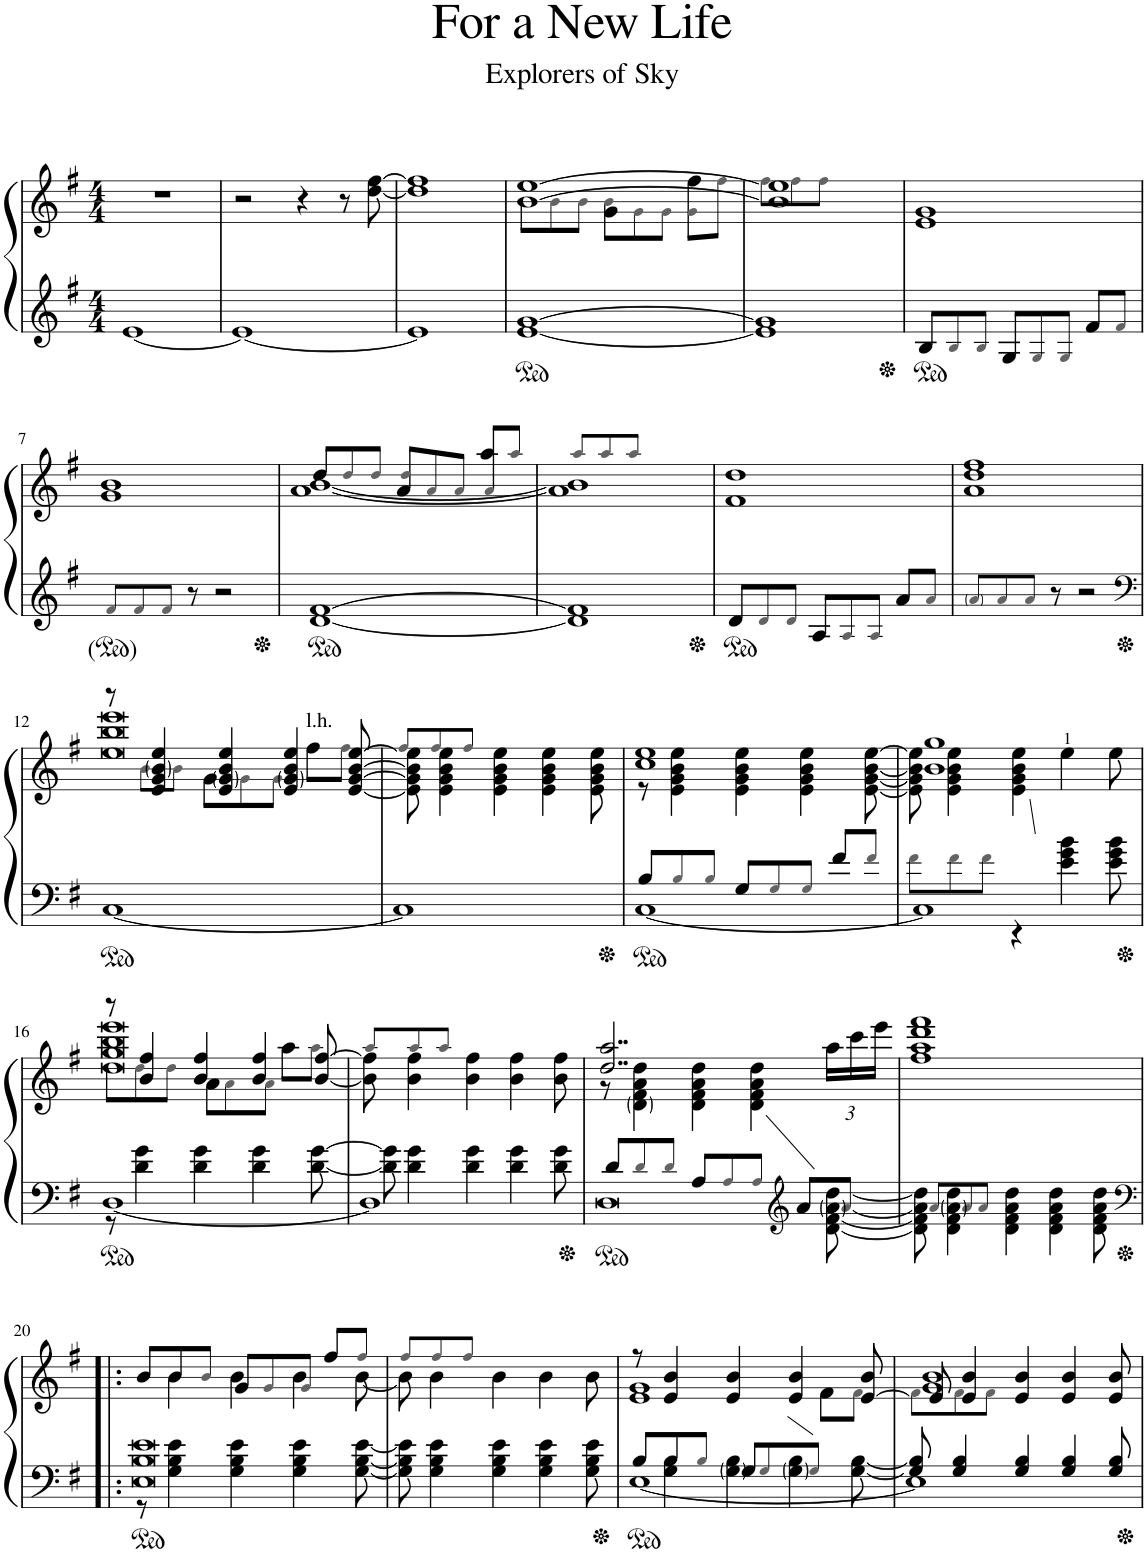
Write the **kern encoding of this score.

**kern	**kern
*part1	*part1
*staff2	*staff1
*I"Piano	*
*I'Pno.	*
*clefG2	*clefG2
*k[f#]	*k[f#]
*M4/4	*M4/4
=1	=1
[1e	1r
=2	=2
1e_	2r
.	4r
.	8r
.	[8dd\ [8ff#\
=3	=3
1e]	1dd] 1ff#]
=4	=4
*	*^
[1e [1g	[1b [1ee	8b\L
.	.	8b!i\
.	.	8b!i\J
.	.	8g\ 8b!i\L
.	.	8g!i\
.	.	8g!i\J
.	.	8g!i\ 8ff#\L
.	.	8ff#!i\J
=5	=5	=5
1e] 1g]	1b] 1ee]	8ff#!i\L
.	.	8ff#!i\
.	.	8ff#!i\J
.	.	8ryy
.	.	2ryy
*	*v	*v
=6	=6
8B/L	1e 1g
8B!i/	.
8B!i/J	.
8G/L	.
8G!i/	.
8G!i/J	.
8f#/L	.
8f#!i/J	.
!!LO:LB:g=z
=7	=7
8f#!i/L	1g 1b
8f#!i/	.
8f#!i/J	.
8r	.
2r	.
=8	=8
*	*^
[1d [1f#	8dd/L	[1a [1b
.	8dd!i/	.
.	8dd!i/J	.
.	8a/ 8dd!i/L	.
.	8a!i/	.
.	8a!i/J	.
.	8a!i/ 8aa/L	.
.	8aa!i/J	.
=9	=9	=9
1d] 1f#]	8aa!i/L	1a] 1b]
.	8aa!i/	.
.	8aa!i/J	.
.	8ryy	.
.	2ryy	.
*	*v	*v
=10	=10
8d/L	1f# 1dd
8d!i/	.
8d!i/J	.
8A/L	.
8A!i/	.
8A!i/J	.
8a/L	.
8a!i/J	.
=11	=11
8a!i/L	1a 1dd 1ff#
8a!i/	.
8a!i/J	.
8r	.
2r	.
!!LO:LB:g=z
=12	=12
*clefF4	*
*	*^
*	*	*^
[1C	8ryy	8r	1ee 1bb 1eee
.	4e/ 4g/ 4b/ 4ee/	8b!i\L	.
.	.	8b!i\J	.
.	4e/ 4g/ 4b/ 4ee/	8g\L	.
.	.	8g!i\	.
.	4e/ 4g/ 4b/ 4ee/	8g!i\J	.
!	!	!LO:TX:a:t=l.h.	!
.	.	8ff#\L	.
.	[<8e/ [8g/ [8b/ [8ee/	8ff#!i\J	.
*	*	*v	*v
=13	=13	=13
1C]	8ff#!i/L	8e\] 8g\] 8b\] 8ee\]
.	8ff#!i/	4e\ 4g\ 4b\ 4ee\
.	8ff#!i/J	.
.	8ryy	4e\ 4g\ 4b\ 4ee\
.	2ryy	.
.	.	4e\ 4g\ 4b\ 4ee\
.	.	8e\ 8g\ 8b\ 8ee\
=14	=14	=14
*^	*	*
8B/L	[1C	1cc 1ee	8r
8B!i/	.	.	4e\ 4g\ 4b\ 4ee\
8B!i/J	.	.	.
8G/L	.	.	4e\ 4g\ 4b\ 4ee\
8G!i/	.	.	.
8G!i/J	.	.	4e\ 4g\ 4b\ 4ee\
8f#/L	.	.	.
8f#!i/J	.	.	[8e\ [8g\ [8b\ [>8ee\
=15	=15	=15	=15
1C]	8f#!i\L	1b 1gg	8e\] 8g\] 8b\] 8ee\]
.	8f#!i\	.	4e\ 4g\ 4b\ 4ee\
.	8f#!i\J	.	.
.	4r	.	4e\ 4g\ 4b\ 4ee\
.	4e\ 4g\ 4b\	.	4ee\
.	8e\ 8g\ 8b\	.	8ee\
!!LO:LB:g=z
=16	=16	=16	=16
*	*	*	*^
[1D	8r	8r	8dd\L	1dd 1gg 1bb 1eee
.	4d\ 4g\	4b/ 4ff#/	8dd!i\	.
.	.	.	8dd!i\J	.
.	4d\ 4g\	4b/ 4ff#/	8a\L	.
.	.	.	8a!i\	.
.	4d\ 4g\	4b/ 4ff#/	8a!i\J	.
.	.	.	8aa\L	.
.	[8d\ [>8g\	[<8b/ [8ff#/	8aa!i\J	.
*	*	*	*v	*v
=17	=17	=17	=17
1D]	8d\] 8g\]	8aa!i/L	8b\] 8ff#\]
.	4d\ 4g\	8aa!i/	4b\ 4ff#\
.	.	8aa!i/J	.
.	4d\ 4g\	8ryy	4b\ 4ff#\
.	.	2ryy	.
.	4d\ 4g\	.	4b\ 4ff#\
.	8d\ 8g\	.	8b\ 8ff#\
=18	=18	=18	=18
*	*^	*	*
8d/L	2..ryy	1D	2..dd/ 2..aa/	8r
8d!i/	.	.	.	4d\ 4f#\ 4a\ 4dd\
8d!i/J	.	.	.	.
8A/L	.	.	.	4d\ 4f#\ 4a\ 4dd\
8A!i/	.	.	.	.
8A!i/J	.	.	.	4d\ 4f#\ 4a\ 4dd\
*clefG2	*	*	*	*
8a/L	.	.	.	.
*	*	*	*Xbrackettup	*
8a!i/J	[8d\ [8f#\ [8a\ [8dd\	.	24aa\LL	8ryy
.	.	.	24ccc\	.
.	.	.	24eee\JJ	.
*	*v	*v	*	*
*	*	*v	*v
=19	=19	=19
8a!i/L	8d\] 8f#\] 8a\] 8dd\]	1ff# 1aa 1ddd 1fff#
8a!i/	4d\ 4f#\ 4a\ 4dd\	.
8a!i/J	.	.
8ryy	4d\ 4f#\ 4a\ 4dd\	.
2ryy	.	.
.	4d\ 4f#\ 4a\ 4dd\	.
.	8d\ 8f#\ 8a\ 8dd\	.
!!LO:LB:g=z
=20!|:	=20!|:	=20!|:
*clefF4	*	*
*	*	*^
1E 1B 1e	8r	8b/L	8ryy
.	4G\ 4B\ 4e\	8bi/	4b\
.	.	8b!i/J	.
.	4G\ 4B\ 4e\	8g/L	4b\
.	.	8g!i/	.
.	4G\ 4B\ 4e\	8g!i/J	4b\
.	.	8ff#/L	.
.	[8G\ [8B\ [8e\	8ff#!i/J	[8b\
*v	*v	*	*
=21	=21	=21
8G\] 8B\] 8e\]	8ff#!i/L	8b\]
4G\ 4B\ 4e\	8ff#!i/	4b\
.	8ff#!i/J	.
4G\ 4B\ 4e\	8ryy	4b\
.	2ryy	.
4G\ 4B\ 4e\	.	4b\
8G\ 8B\ 8e\	.	8b\
=22	=22	=22
*^	*	*^
*	*^	*	*	*
8B/L	8ryy	[1E	8r	2.ryy	1e 1g
8Bi/	4G\ 4B\	.	4e/ 4b/	.	.
8B!i/J	.	.	.	.	.
8G/L	4G\ 4B\	.	4e/ 4b/	.	.
8G!i/	.	.	.	.	.
8G!i/J	4G\ 4B\	.	4e/ 4b/	.	.
4ryy	.	.	.	8f#\L	.
.	[8G\ [8B\	.	[8e/ 8b/	8f#!i\J	.
*	*v	*v	*	*	*
=23	=23	=23	=23	=23
8G/] 8B/]	1E]	8e/]	8f#!i\L	1g 1b
4G/ 4B/	.	4e/ 4b/	8f#!i\	.
.	.	.	8f#!i\J	.
4G/ 4B/	.	4e/ 4b/	2ryy	.
4G/ 4B/	.	4e/ 4b/	.	.
8G/ 8B/	.	8e/ 8b/	8ryy	.
*v	*v	*	*	*
*	*v	*v	*v
=	=
*-	*-
